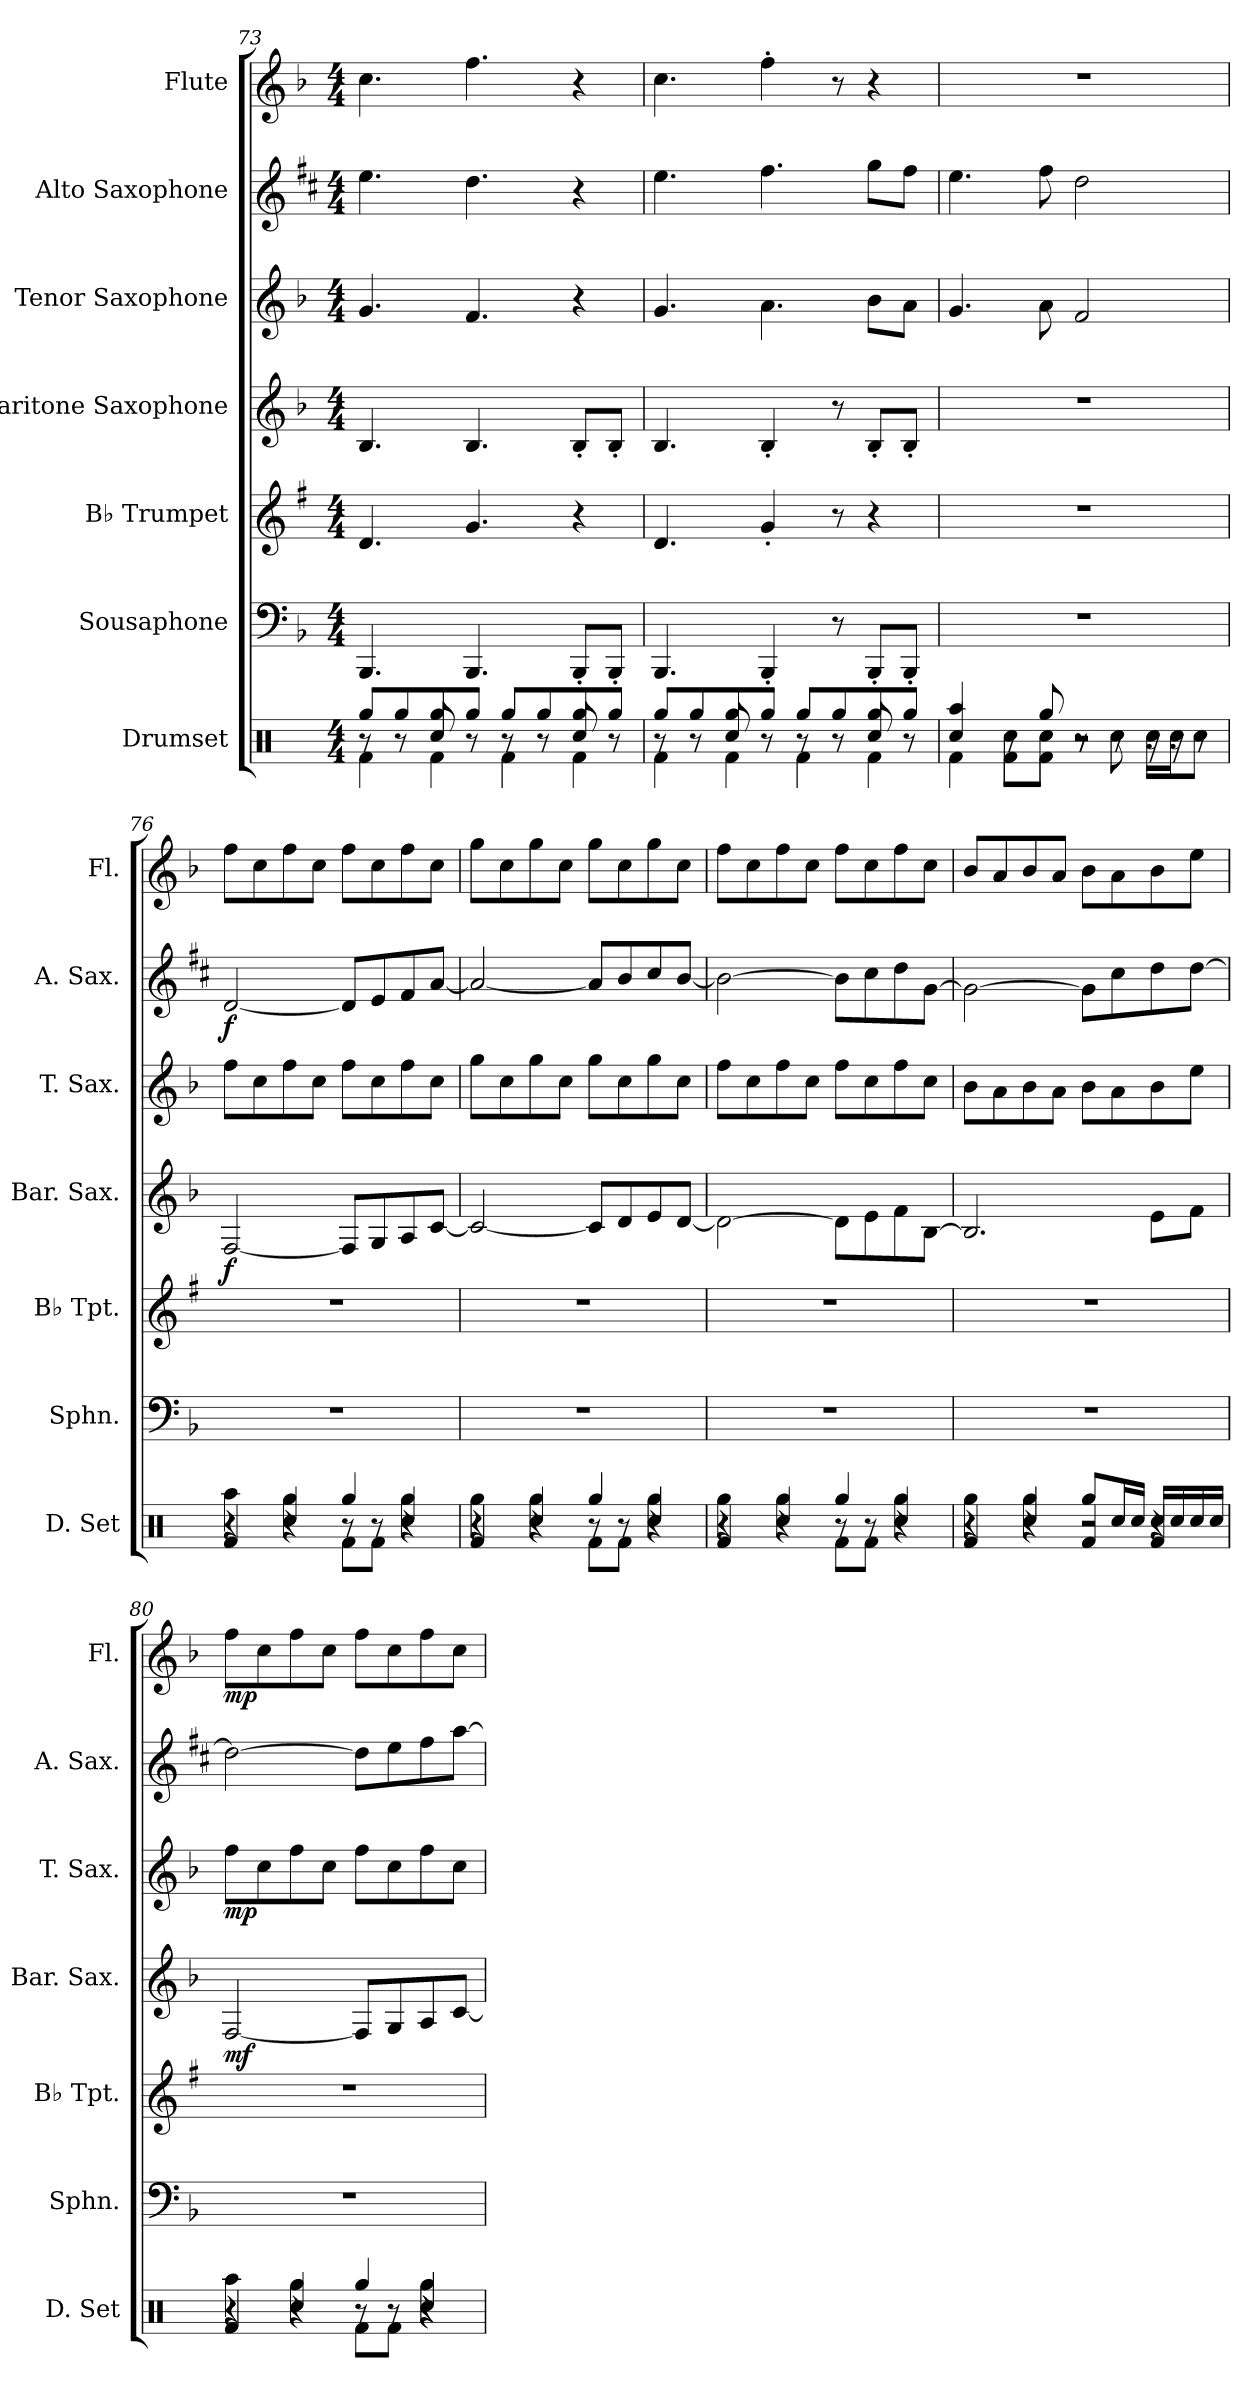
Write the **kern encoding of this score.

**kern	**kern	**kern	**kern	**dynam	**kern	**dynam	**kern	**dynam	**kern	**dynam
*part7	*part6	*part5	*part4	*part4	*part3	*part3	*part2	*part2	*part1	*part1
*staff7	*staff6	*staff5	*staff4	*staff4	*staff3	*staff3	*staff2	*staff2	*staff1	*staff1
*I"Drumset	*I"Sousaphone	*I"B♭ Trumpet	*I"Baritone Saxophone	*	*I"Tenor Saxophone	*	*I"Alto Saxophone	*	*I"Flute	*
*I'D. Set	*I'Sphn.	*I'B♭ Tpt.	*I'Bar. Sax.	*	*I'T. Sax.	*	*I'A. Sax.	*	*I'Fl.	*
*clefX	*clefF4	*clefG2	*clefG2	*	*clefG2	*	*clefG2	*	*clefG2	*
*	*	*ITrd1c2	*ITrd12c21	*	*ITrd8c14	*	*ITrd5c9	*	*	*
*k[]	*k[b-]	*k[b-]	*k[b-]	*	*k[b-]	*	*k[b-]	*	*k[b-]	*
*M4/4	*M4/4	*M4/4	*M4/4	*	*M4/4	*	*M4/4	*	*M4/4	*
=73	=73	=73	=73	=73	=73	=73	=73	=73	=73	=73
*^	*	*	*	*	*	*	*	*	*	*
*	*^	*	*	*	*	*	*	*	*	*	*
8r	4Rf\	8Rgg/L	4.BBB-/	4.c/	4.BB-/	.	4.G/	.	4.g\	.	4.cc\	.
8r	.	8Rgg/	.	.	.	.	.	.	.	.	.	.
8Rcc/	4Rf\	8Rgg/	.	.	.	.	.	.	.	.	.	.
8r	.	8Rgg/J	4.BBB-/	4.f/	4.BB-/	.	4.F/	.	4.f\	.	4.ff\	.
8r	4Rf\	8Rgg/L	.	.	.	.	.	.	.	.	.	.
8r	.	8Rgg/	.	.	.	.	.	.	.	.	.	.
8Rcc/	4Rf\	8Rgg/	8BBB-'/L	4r	8BB-'/L	.	4r	.	4r	.	4r	.
8r	.	8Rgg/J	8BBB-'/J	.	8BB-'/J	.	.	.	.	.	.	.
=74	=74	=74	=74	=74	=74	=74	=74	=74	=74	=74	=74	=74
8r	4Rf\	8Rgg/L	4.BBB-/	4.c/	4.BB-/	.	4.G/	.	4.g\	.	4.cc\	.
8r	.	8Rgg/	.	.	.	.	.	.	.	.	.	.
8Rcc/	4Rf\	8Rgg/	.	.	.	.	.	.	.	.	.	.
8r	.	8Rgg/J	4BBB-'/	4f'/	4BB-'/	.	4.A\	.	4.a\	.	4ff'\	.
8r	4Rf\	8Rgg/L	.	.	.	.	.	.	.	.	.	.
8r	.	8Rgg/	8r	8r	8r	.	.	.	.	.	8r	.
8Rcc/	4Rf\	8Rgg/	8BBB-'/L	4r	8BB-'/L	.	8B-\L	.	8b-\L	.	4r	.
8r	.	8Rgg/J	8BBB-'/J	.	8BB-'/J	.	8A\J	.	8a\J	.	.	.
!!LO:PB:g=z
=75	=75	=75	=75	=75	=75	=75	=75	=75	=75	=75	=75	=75
4Rf\	4Rcc/	4Raa/	1r	1r	1r	.	4.G/	.	4.g\	.	1r	.
8Rf\L	8Rcc\L	8r	.	.	.	.	.	.	.	.	.	.
8Rf\J	8Rcc\J	8Rgg/	.	.	.	.	8A\	.	8a\	.	.	.
8r	8r	2r	.	.	.	.	2F/	.	2f\	.	.	.
8r	8Rcc\	.	.	.	.	.	.	.	.	.	.	.
16r	16Rcc\LL	.	.	.	.	.	.	.	.	.	.	.
16r	16Rcc\J	.	.	.	.	.	.	.	.	.	.	.
8r	8Rcc\J	.	.	.	.	.	.	.	.	.	.	.
=76	=76	=76	=76	=76	=76	=76	=76	=76	=76	=76	=76	=76
!	!	!	!	!	!	!LO:DY:b	!	!	!	!LO:DY:b	!	!
4r	4Raa\	4Rf/	1r	1r	[2FF/	f	8f\L	.	[2F/	f	8ff\L	.
.	.	.	.	.	.	.	8c\	.	.	.	8cc\	.
4Rcc/	4Rgg\	4r	.	.	.	.	8f\	.	.	.	8ff\	.
.	.	.	.	.	.	.	8c\J	.	.	.	8cc\J	.
4Rgg/	8Rf\L	8r	.	.	8FF/L]	.	8f\L	.	8F/L]	.	8ff\L	.
.	8Rf\J	8r	.	.	8GG/	.	8c\	.	8G/	.	8cc\	.
4Rcc/	4Rgg\	4r	.	.	8AA/	.	8f\	.	8A/	.	8ff\	.
.	.	.	.	.	[8C/J	.	8c\J	.	[8c/J	.	8cc\J	.
=77	=77	=77	=77	=77	=77	=77	=77	=77	=77	=77	=77	=77
4r	4Rgg\	4Rf/	1r	1r	2C/_	.	8g\L	.	2c/_	.	8gg\L	.
.	.	.	.	.	.	.	8c\	.	.	.	8cc\	.
4Rcc/	4Rgg\	4r	.	.	.	.	8g\	.	.	.	8gg\	.
.	.	.	.	.	.	.	8c\J	.	.	.	8cc\J	.
4Rgg/	8Rf\L	8r	.	.	8C/L]	.	8g\L	.	8c/L]	.	8gg\L	.
.	8Rf\J	8r	.	.	8D/	.	8c\	.	8d/	.	8cc\	.
4Rcc/	4Rgg\	4r	.	.	8E/	.	8g\	.	8e/	.	8gg\	.
.	.	.	.	.	[8D/J	.	8c\J	.	[8d/J	.	8cc\J	.
=78	=78	=78	=78	=78	=78	=78	=78	=78	=78	=78	=78	=78
4r	4Rgg\	4Rf/	1r	1r	2D\_	.	8f\L	.	2d\_	.	8ff\L	.
.	.	.	.	.	.	.	8c\	.	.	.	8cc\	.
4Rcc/	4Rgg\	4r	.	.	.	.	8f\	.	.	.	8ff\	.
.	.	.	.	.	.	.	8c\J	.	.	.	8cc\J	.
4Rgg/	8Rf\L	8r	.	.	8D\L]	.	8f\L	.	8d\L]	.	8ff\L	.
.	8Rf\J	8r	.	.	8E\	.	8c\	.	8e\	.	8cc\	.
4Rcc/	4Rgg\	4r	.	.	8F\	.	8f\	.	8f\	.	8ff\	.
.	.	.	.	.	[8BB-\J	.	8c\J	.	[8B-\J	.	8cc\J	.
!!LO:PB:g=z
=79	=79	=79	=79	=79	=79	=79	=79	=79	=79	=79	=79	=79
*	*	*^	*	*	*	*	*	*	*	*	*	*
4r	4Rgg\	4Rf/	2.ryy	1r	1r	2.BB-/]	.	8B-\L	.	2B-\_	.	8b-/L	.
.	.	.	.	.	.	.	.	8A\	.	.	.	8a/	.
4Rcc/	4Rgg\	4r	.	.	.	.	.	8B-\	.	.	.	8b-/	.
.	.	.	.	.	.	.	.	8A\J	.	.	.	8a/J	.
8Rgg/L	2r	4Rf/	.	.	.	.	.	8B-\L	.	8B-\L]	.	8b-\L	.
16Rcc/L	.	.	.	.	.	.	.	8A\	.	8e\	.	8a\	.
16Rcc/JJ	.	.	.	.	.	.	.	.	.	.	.	.	.
16Rcc/LL	.	4Rf/	4r	.	.	8E\L	.	8B-\	.	8f\	.	8b-\	.
16Rcc/	.	.	.	.	.	.	.	.	.	.	.	.	.
16Rcc/	.	.	.	.	.	8F\J	.	8e\J	.	[8f\J	.	8ee\J	.
16Rcc/JJ	.	.	.	.	.	.	.	.	.	.	.	.	.
=80	=80	=80	=80	=80	=80	=80	=80	=80	=80	=80	=80	=80	=80
!	!	!	!	!	!	!	!LO:DY:b	!	!LO:DY:b	!	!	!	!LO:DY:b
4r	4Raa\	4Rf/	2.ryy	1r	1r	[2FF/	mf	8f\L	mp	2f\_	.	8ff\L	mp
.	.	.	.	.	.	.	.	8c\	.	.	.	8cc\	.
4Rcc/	4Rgg\	4r	.	.	.	.	.	8f\	.	.	.	8ff\	.
.	.	.	.	.	.	.	.	8c\J	.	.	.	8cc\J	.
4Rgg/	8Rf\L	8r	.	.	.	8FF/L]	.	8f\L	.	8f\L]	.	8ff\L	.
.	8Rf\J	8r	.	.	.	8GG/	.	8c\	.	8g\	.	8cc\	.
4Rcc/	4Rgg\	4r	4r	.	.	8AA/	.	8f\	.	8a\	.	8ff\	.
.	.	.	.	.	.	[8C/J	.	8c\J	.	[8cc\J	.	8cc\J	.
*v	*v	*v	*v	*	*	*	*	*	*	*	*	*	*
=	=	=	=	=	=	=	=	=	=	=
*-	*-	*-	*-	*-	*-	*-	*-	*-	*-	*-
